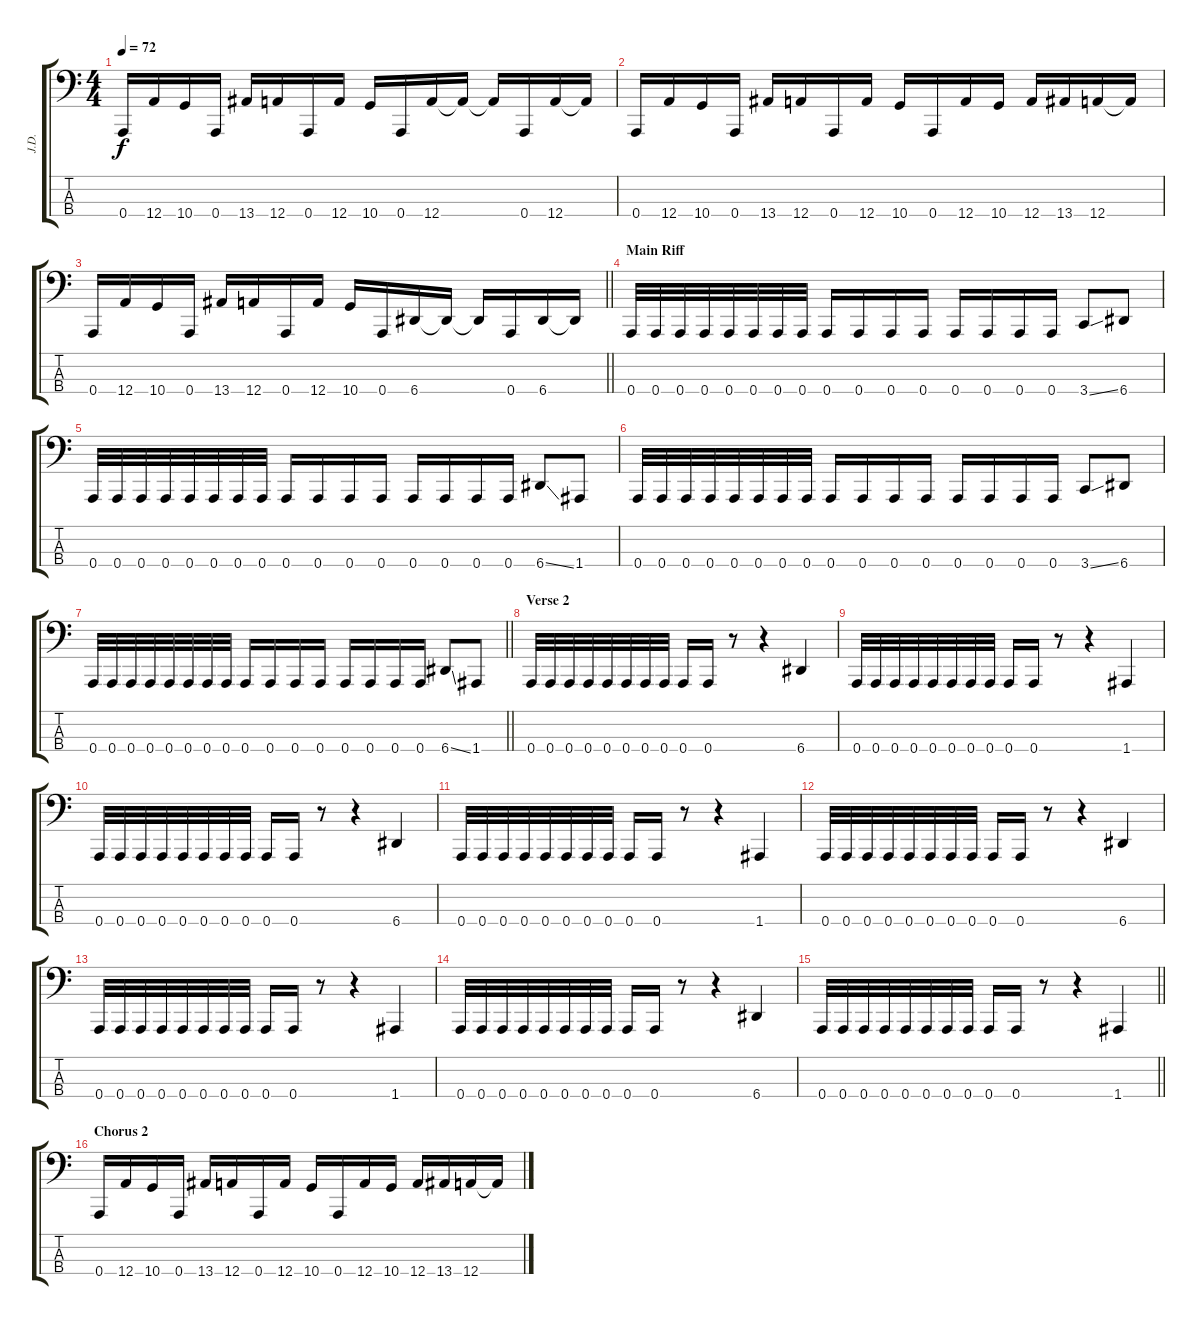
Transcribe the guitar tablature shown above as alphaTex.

\track ("J.D." "J.D.") {instrument electricbasspick}
\staff {score tabs}
\tuning (G2 D2 A1 A0) {hide}
\ts (4 4)
\tempo 72
\clef f4
\ks c
0.4.16{dy f} 12.4.16 10.4.16 0.4.16 13.4.16 12.4.16 0.4.16 12.4.16 10.4.16 0.4.16 12.4.16 12.4{t}.16 12.4{t}.16 0.4.16 12.4.16 12.4{t}.16 |
0.4.16 12.4.16 10.4.16 0.4.16 13.4.16 12.4.16 0.4.16 12.4.16 10.4.16 0.4.16 12.4.16 10.4.16 12.4.16 13.4.16 12.4.16 12.4{t}.16 |
\barLineRight lightlight
0.4.16 12.4.16 10.4.16 0.4.16 13.4.16 12.4.16 0.4.16 12.4.16 10.4.16 0.4.16 6.4.16 6.4{t}.16 6.4{t}.16 0.4.16 6.4.16 6.4{t}.16 |
\section ("" "Main Riff")
0.4.32 0.4.32 0.4.32 0.4.32 0.4.32 0.4.32 0.4.32 0.4.32 0.4.16 0.4.16 0.4.16 0.4.16 0.4.16 0.4.16 0.4.16 0.4.16 3.4{ss}.8 6.4.8 |
0.4.32 0.4.32 0.4.32 0.4.32 0.4.32 0.4.32 0.4.32 0.4.32 0.4.16 0.4.16 0.4.16 0.4.16 0.4.16 0.4.16 0.4.16 0.4.16 6.4{ss}.8 1.4.8 |
0.4.32 0.4.32 0.4.32 0.4.32 0.4.32 0.4.32 0.4.32 0.4.32 0.4.16 0.4.16 0.4.16 0.4.16 0.4.16 0.4.16 0.4.16 0.4.16 3.4{ss}.8 6.4.8 |
\barLineRight lightlight
0.4.32 0.4.32 0.4.32 0.4.32 0.4.32 0.4.32 0.4.32 0.4.32 0.4.16 0.4.16 0.4.16 0.4.16 0.4.16 0.4.16 0.4.16 0.4.16 6.4{ss}.8 1.4.8 |
\section ("" "Verse 2")
0.4.32 0.4.32 0.4.32 0.4.32 0.4.32 0.4.32 0.4.32 0.4.32 0.4.16 0.4.16 r.8 r.4 6.4.4 |
0.4.32 0.4.32 0.4.32 0.4.32 0.4.32 0.4.32 0.4.32 0.4.32 0.4.16 0.4.16 r.8 r.4 1.4.4 |
0.4.32 0.4.32 0.4.32 0.4.32 0.4.32 0.4.32 0.4.32 0.4.32 0.4.16 0.4.16 r.8 r.4 6.4.4 |
0.4.32 0.4.32 0.4.32 0.4.32 0.4.32 0.4.32 0.4.32 0.4.32 0.4.16 0.4.16 r.8 r.4 1.4.4 |
0.4.32 0.4.32 0.4.32 0.4.32 0.4.32 0.4.32 0.4.32 0.4.32 0.4.16 0.4.16 r.8 r.4 6.4.4 |
0.4.32 0.4.32 0.4.32 0.4.32 0.4.32 0.4.32 0.4.32 0.4.32 0.4.16 0.4.16 r.8 r.4 1.4.4 |
0.4.32 0.4.32 0.4.32 0.4.32 0.4.32 0.4.32 0.4.32 0.4.32 0.4.16 0.4.16 r.8 r.4 6.4.4 |
\barLineRight lightlight
0.4.32 0.4.32 0.4.32 0.4.32 0.4.32 0.4.32 0.4.32 0.4.32 0.4.16 0.4.16 r.8 r.4 1.4.4 |
\section ("" "Chorus 2")
0.4.16 12.4.16 10.4.16 0.4.16 13.4.16 12.4.16 0.4.16 12.4.16 10.4.16 0.4.16 12.4.16 10.4.16 12.4.16 13.4.16 12.4.16 12.4{t}.16
